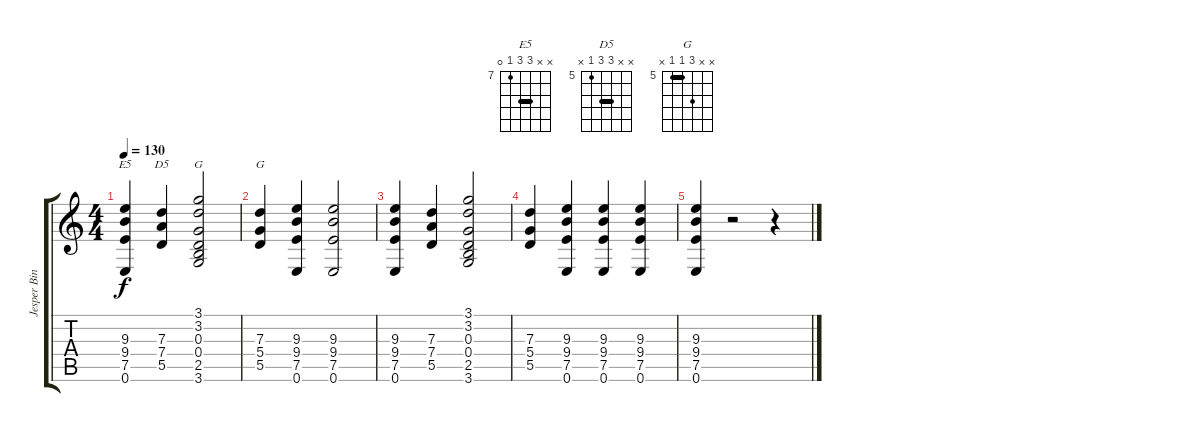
\track ("Jesper Binzer (Rytme guitar)" "Jesper Bin") {instrument overdrivenguitar}
\staff {score tabs}
\tuning (E4 B3 G3 D3 A2 E2) {hide}
\chord ("E5" x x 9 9 7 0) {firstfret 7 barre 9}
\chord ("D5" x x 7 7 5 x) {firstfret 5 barre 7}
\chord ("G" 3 3 0 0 2 3) {barre 3}
\chord ("G" x x 7 5 5 x) {firstfret 5 barre 5}
\ts (4 4)
\tempo 130
\clef g2
\ks c
(9.3 9.4 7.5 0.6).4{ch "E5" dy f} (7.3 7.4 5.5).4{ch "D5"} (3.1 3.2 0.3 0.4 2.5 3.6).2{ch "G"} |
(7.3 5.4 5.5).4{ch "G"} (9.3 9.4 7.5 0.6).4 (9.3 9.4 7.5 0.6).2 |
(9.3 9.4 7.5 0.6).4 (7.3 7.4 5.5).4 (3.1 3.2 0.3 0.4 2.5 3.6).2 |
(7.3 5.4 5.5).4 (9.3 9.4 7.5 0.6).4 (9.3 9.4 7.5 0.6).4 (9.3 9.4 7.5 0.6).4 |
(9.3 9.4 7.5 0.6).4 r.2 r.4
